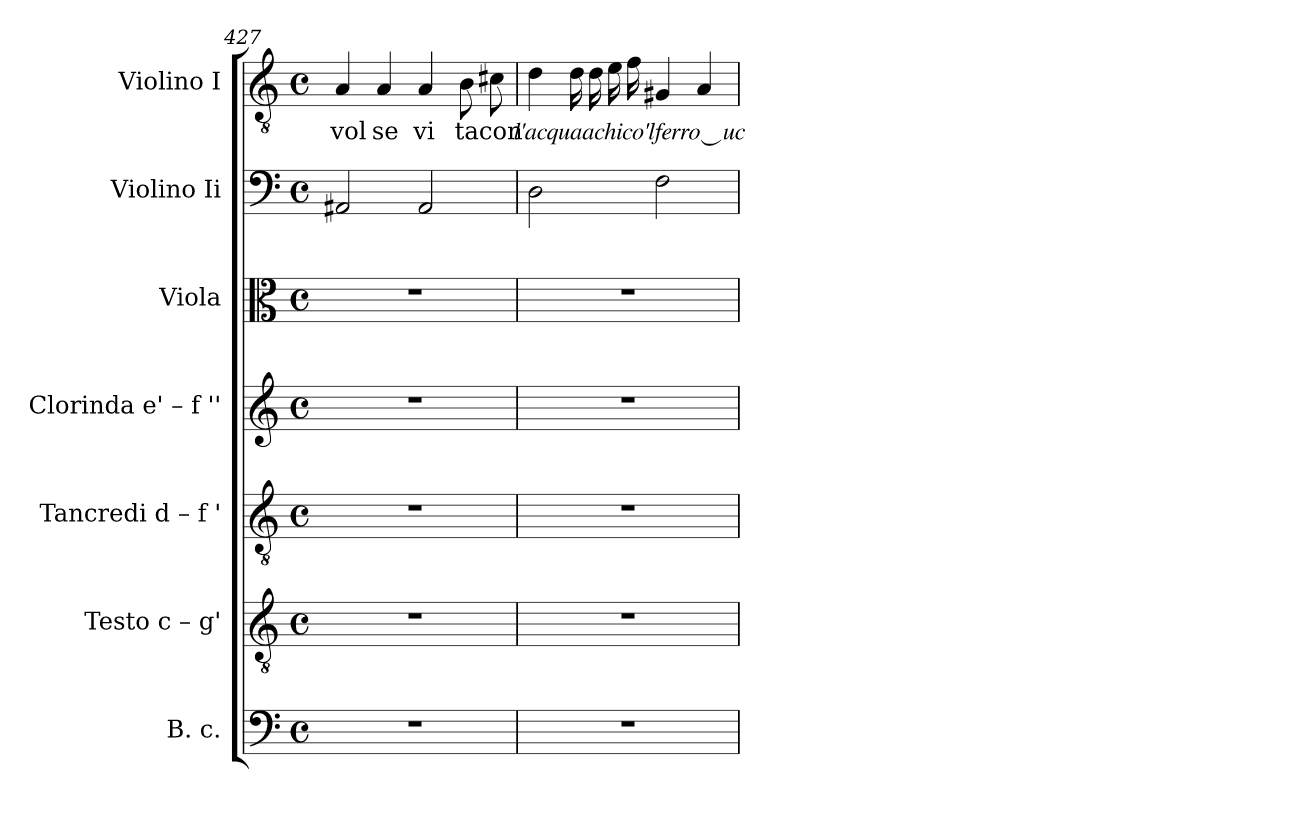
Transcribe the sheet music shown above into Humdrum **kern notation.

**kern	**kern	**kern	**kern	**kern	**kern	**kern	**text
*part7	*part6	*part5	*part4	*part3	*part2	*part1	*part1
*staff7	*staff6	*staff5	*staff4	*staff3	*staff2	*staff1	*staff1
*I"B. c.	*I"Testo  c – g'	*I"Tancredi  d – f '	*I"Clorinda  e' – f ''	*I"Viola	*I"Violino Ii	*I"Violino I	*
*clefF4	*clefGv2	*clefGv2	*clefG2	*clefC3	*clefF4	*clefGv2	*
*k[]	*k[]	*k[]	*k[]	*k[]	*k[]	*k[]	*
*C:	*C:	*C:	*C:	*C:	*C:	*C:	*
*M4/4	*M4/4	*M4/4	*M4/4	*M4/4	*M4/4	*M4/4	*
*met(c)	*met(c)	*met(c)	*met(c)	*met(c)	*met(c)	*met(c)	*
=427	=427	=427	=427	=427	=427	=427	=427
!	!	!	!	!	!	!	!LO:LY:b:cj
1r	1r	1r	1r	1r	2AA#/	4A/	vol
!	!	!	!	!	!	!	!LO:LY:b:cj
.	.	.	.	.	.	4A/	se
!	!	!	!	!	!	!	!LO:LY:b:cj
.	.	.	.	.	2AA#/	4A/	vi
!	!	!	!	!	!	!	!LO:LY:b:cj
.	.	.	.	.	.	8B\	tacon
!	!	!	!	!	!	!	!LO:LY:b:cj
.	.	.	.	.	.	8c#X\	.
=428	=428	=428	=428	=428	=428	=428	=428
!	!	!	!	!	!	!	!LO:LY:b:cj
1r	1r	1r	1r	1r	2D\	4d\	l'acquaachico'lferro‿uc
!	!	!	!	!	!	!	!LO:LY:b:cj
.	.	.	.	.	.	16d\	.
!	!	!	!	!	!	!	!LO:LY:b:cj
.	.	.	.	.	.	16d\	.
!	!	!	!	!	!	!	!LO:LY:b:cj
.	.	.	.	.	.	16e\	.
!	!	!	!	!	!	!	!LO:LY:b:cj
.	.	.	.	.	.	16f\	.
!	!	!	!	!	!	!	!LO:LY:b:cj
.	.	.	.	.	2F\	4G#X/	.
!	!	!	!	!	!	!	!LO:LY:b:cj
.	.	.	.	.	.	4A/	.
=	=	=	=	=	=	=	=
*-	*-	*-	*-	*-	*-	*-	*-
